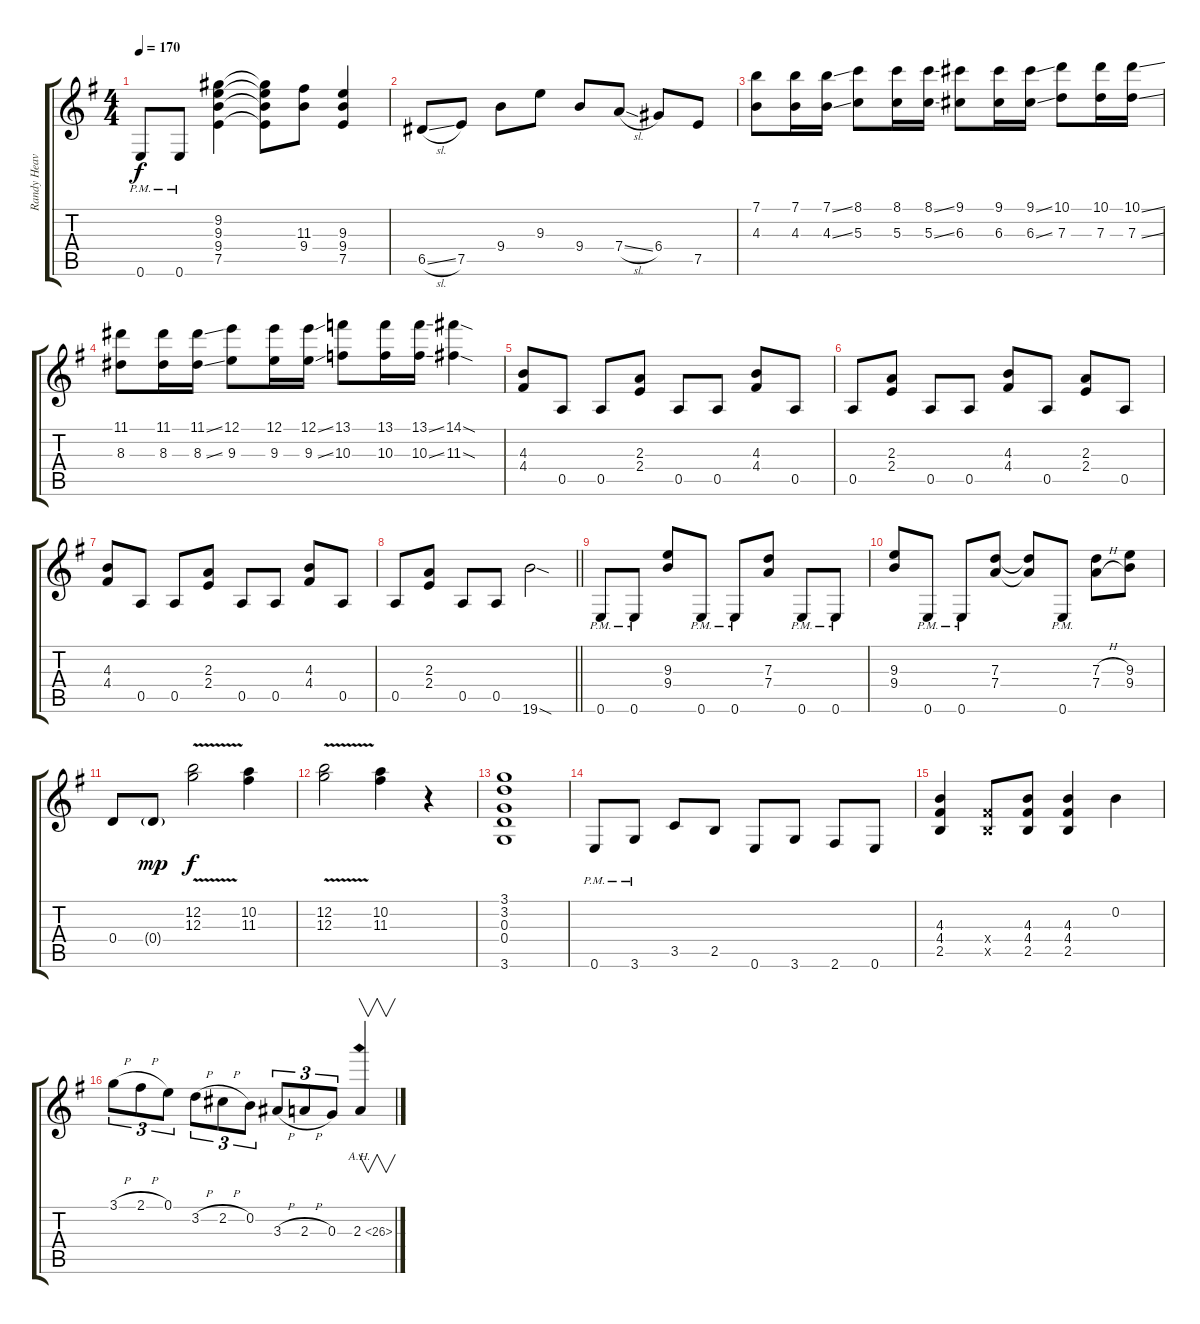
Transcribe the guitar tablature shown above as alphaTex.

\track ("Randy Heavy" "Randy Heav") {instrument distortionguitar}
\staff {score tabs}
\tuning (E4 B3 G3 D3 A2 E2) {hide}
\ts (4 4)
\tempo 170
\clef g2
\ks g
0.6{pm}.8{dy f} 0.6{pm}.8 (9.2 9.3 9.4 7.5).4 (9.2{t} 9.3{t} 9.4{t} 7.5{t}).8 (11.3 9.4).8 (9.3 9.4 7.5).4 |
6.5{sl}.8 7.5.8 9.4.8 9.3.8 9.4.8 7.4{sl}.8 6.4.8 7.5.8 |
(7.1 4.3).8 (7.1 4.3).16 (7.1{ss} 4.3{ss}).16 (8.1 5.3).8 (8.1 5.3).16 (8.1{ss} 5.3{ss}).16 (9.1 6.3).8 (9.1 6.3).16 (9.1{ss} 6.3{ss}).16 (10.1 7.3).8 (10.1 7.3).16 (10.1{ss} 7.3{ss}).16 |
(11.1 8.3).8 (11.1 8.3).16 (11.1{ss} 8.3{ss}).16 (12.1 9.3).8 (12.1 9.3).16 (12.1{ss} 9.3{ss}).16 (13.1 10.3).8 (13.1 10.3).16 (13.1{ss} 10.3{ss}).16 (14.1{sod} 11.3{sod}).4 |
(4.3 4.4).8 0.5.8 0.5.8 (2.3 2.4).8 0.5.8 0.5.8 (4.3 4.4).8 0.5.8 |
0.5.8 (2.3 2.4).8 0.5.8 0.5.8 (4.3 4.4).8 0.5.8 (2.3 2.4).8 0.5.8 |
(4.3 4.4).8 0.5.8 0.5.8 (2.3 2.4).8 0.5.8 0.5.8 (4.3 4.4).8 0.5.8 |
\barLineRight lightlight
0.5.8 (2.3 2.4).8 0.5.8 0.5.8 19.6{sod}.2 |
0.6{pm}.8 0.6{pm}.8 (9.3 9.4).8 0.6{pm}.8 0.6{pm}.8 (7.3 7.4).8 0.6{pm}.8 0.6{pm}.8 |
(9.3 9.4).8 0.6{pm}.8 0.6{pm}.8 (7.3 7.4).8 (7.3{t} 7.4{t}).8 0.6{pm}.8 (7.3{h} 7.4{h}).8 (9.3 9.4).8 |
0.4.8 0.4{g}.8{dy mp} (12.2{v} 12.3{v}).2{dy f} (10.2 11.3).4 |
(12.2{v} 12.3{v}).2 (10.2 11.3).4 r.4 |
(3.1 3.2 0.3 0.4 3.6).1 |
0.6{pm}.8 3.6{pm}.8 3.5.8 2.5.8 0.6.8 3.6.8 2.6.8 0.6.8 |
(4.3 4.4 2.5).4 (4.4{x} 2.5{x}).8 (4.3 4.4 2.5).8 (4.3 4.4 2.5).4 0.2.4 |
3.1{h}.8{tu (3 2)} 2.1{h}.8{tu (3 2)} 0.1.8{tu (3 2)} 3.2{h}.8{tu (3 2)} 2.2{h}.8{tu (3 2)} 0.2.8{tu (3 2)} 3.3{h}.8{tu (3 2)} 2.3{h}.8{tu (3 2)} 0.3.8{tu (3 2)} 2.3{ah 24}.4{v}
